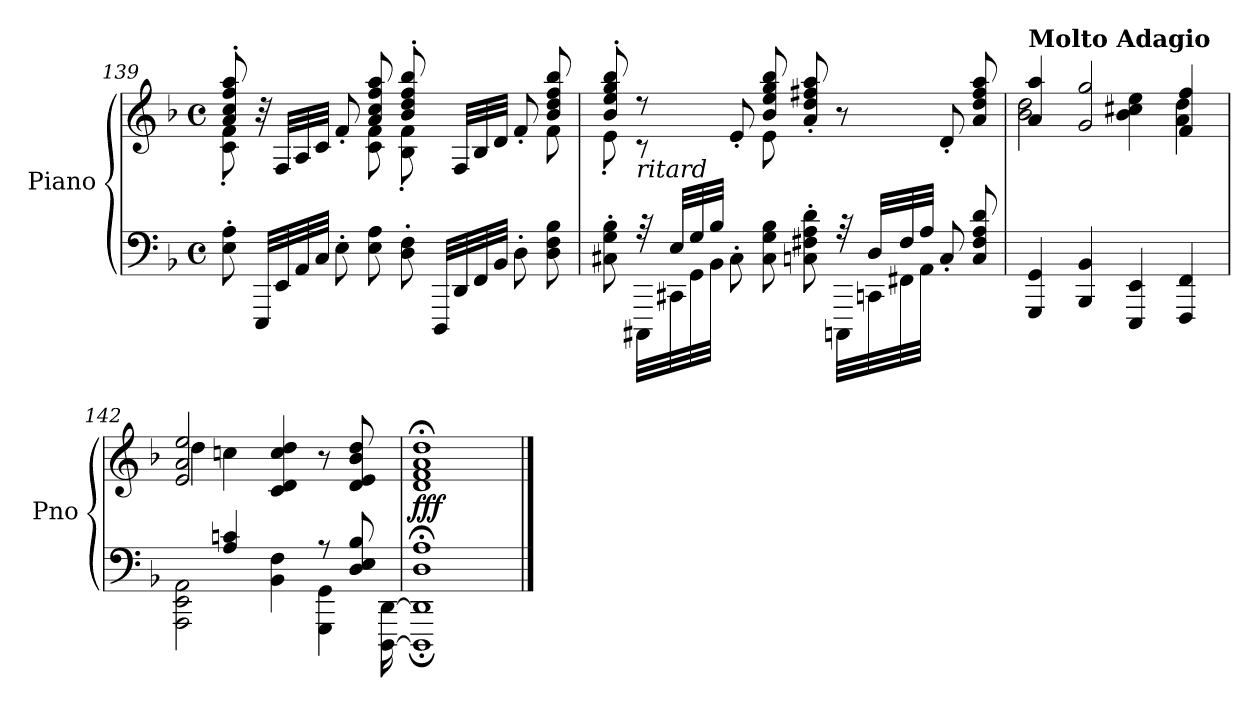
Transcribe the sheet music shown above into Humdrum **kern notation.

**kern	**kern	**dynam
*part1	*part1	*part1
*staff2	*staff1	*staff1/2
*I"Piano	*	*
*I'Pno	*	*
*clefF4	*clefG2	*
*k[b-]	*k[b-]	*
*M4/4	*M4/4	*
*met(c)	*met(c)	*
=139	=139	=139
*	*^	*
8E\' 8A\'	8a/' 8cc/' 8ff/' 8aa/'	8c\' 8f\'	.
32EEE/LLL	32r	8ryy	.
32EE/	32F/LLL	.	.
32AA/	32A/	.	.
32C/JJJ	32c/JJJ	.	.
8E'\	8f'/	8rAyy	.
8E\ 8A\	8a/ 8cc/ 8ff/ 8aa/	8c\ 8f\	.
8D\' 8F\'	8b-/' 8dd/' 8ff/' 8bb-/'	8B-\' 8f\'	.
32DDD/LLL	32ryy	4reyy	.
32DD/	32F/LLL	.	.
32FF/	32B-/	.	.
32BB-/JJJ	32d/JJJ	.	.
8D'\	8f'/	.	.
8D\ 8F\ 8B-\	8b-/ 8dd/ 8ff/ 8bb-/	8f\	.
!!LO:LB:g=z	!!
=140	=140	=140	=140
*^	*	*	*
8C#X\' 8G\' 8B-\'	8rBByy	8b-/' 8ee/' 8gg/' 8bb-/'	8e'\	.
*	*	*MM66	*	*
!LO:TX:a:i:t=ritard	!	!	!	!
32r	32CCC#X\LLL	8r	8r	.
32E/LLL	32CC#X\	.	.	.
32G/	32GG\	.	.	.
32B-/JJJ	32BB-\JJJ	.	.	.
8C#'\	4rEEyy	8e'/	8rcyy	.
8C#\ 8G\ 8B-\	.	8b-/ 8ee/ 8gg/ 8bb-/	8e\	.
8Cn\' 8F#X\' 8A\' 8d\'	8rEEyy	8a/' 8dd/' 8ff#X/' 8aa/'	2rgyy	.
*	*	*MM60	*	*
32r	32CCCn\LLL	8r	.	.
32D/LLL	32CCn\	.	.	.
32F#/	32FF#X\	.	.	.
32A/JJJ	32AA\JJJ	.	.	.
8C'/	4rEEyy	8d'/	.	.
8C/ 8F#/ 8A/ 8d/	.	8a/ 8dd/ 8ff#/ 8aa/	.	.
*v	*v	*	*	*
=141	=141	=141	=141
!	!LO:TX:a:B:t=Molto Adagio	!	!
4GGG/ 4GG/	4a/ 4aa/	2b-\ 2dd\	.
4BBB-/ 4BB-/	2g/ 2gg/	.	.
4EEE/ 4EE/	.	4b-\ 4cc#X\ 4ee\	.
4FFF/ 4FF/	4f/ 4ff/	4a\ 4dd\	.
=142	=142	=142	=142
*^	*	*	*
*	*^	*	*	*
4rFyy	2AAA\ 2EE\ 2AA\	2ryy	2e/ 2a/ 2ee/	4dd\	.
4A/ 4cn/	.	.	.	4ccn\	.
4rFyy	4BB-\ 4F\	4rDDDyy	4c/ 4d/ 4cc/ 4dd/	2rcyy	.
8rA	4GGG\ 4GG\	8rDDDyy	8r	.	.
8D/ 8E/ 8B-/	.	16rAAAyy	8d/ 8e/ 8b-/ 8dd/	.	.
.	.	[16DDD\ [16DD\	.	.	.
*v	*v	*v	*	*	*
=143	=143	=143	=143
*	*MM44	*	*
*^	*	*	*
*	*^	*	*	*
!	!	!	!	!	!LO:DY:b
*	*v	*v	*	*	*
1D;< 1A;<	1DDD]; 1DD];	1f;< 1a;< 1dd;<	1d	fff
*v	*v	*	*	*
*	*v	*v	*
==	==	==
*-	*-	*-
